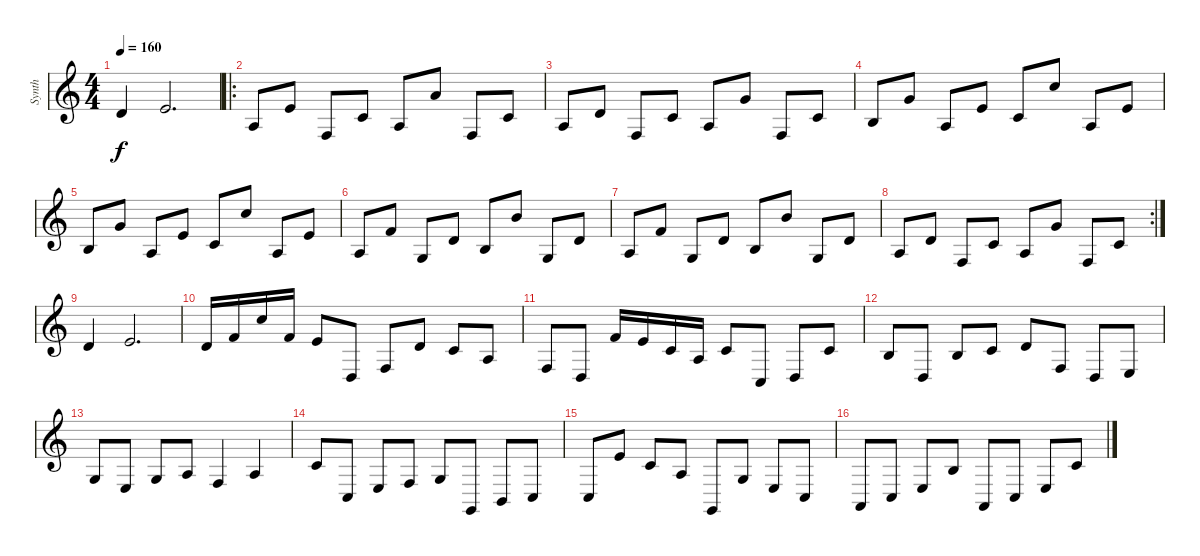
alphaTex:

\track ("Synth" "Synth") {instrument acousticgrandpiano}
\staff {score}
\tuning (E4 B3 G3 D3 A2 E2) {hide}
\ts (4 4)
\tempo 160
\clef g2
\ks c
7.3.4{dy f} 9.3.2{d} |
\ro
7.4.8 5.2.8 8.5.8 5.3.8 7.4.8 5.1.8 8.5.8 5.3.8 |
7.4.8 3.2.8 8.5.8 5.3.8 7.4.8 3.1.8 8.5.8 5.3.8 |
9.4.8 8.2.8 12.5.8 9.3.8 10.4.8 8.1.8 12.5.8 9.3.8 |
9.4.8 8.2.8 12.5.8 9.3.8 10.4.8 8.1.8 12.5.8 9.3.8 |
7.4.8 6.2.8 10.5.8 7.3.8 9.4.8 7.1.8 10.5.8 7.3.8 |
7.4.8 6.2.8 10.5.8 7.3.8 9.4.8 7.1.8 10.5.8 7.3.8 |
\rc 2
7.4.8 3.2.8 8.5.8 5.3.8 7.4.8 3.1.8 8.5.8 5.3.8 |
7.3.4 9.3.2{d} |
7.3.16 10.3.16 8.1.16 10.3.16 9.3.8 10.6.8 8.5.8 7.3.8 5.3.8 7.4.8 |
8.5.8 10.6.8 10.3.16 9.3.16 5.3.16 2.3.16 5.3.8 8.6.8 5.5.8 5.3.8 |
4.3.8 5.5.8 4.3.8 5.3.8 7.3.8 8.5.8 10.6.8 7.5.8 |
0.3.8 2.4.8 0.3.8 2.3.8 3.4.4 7.4.4 |
10.4.8 8.6.8 7.5.8 8.5.8 5.4.8 3.6.8 2.5.8 3.5.8 |
3.5.8 0.1.8 1.2.8 2.3.8 3.6.8 0.3.8 2.4.8 3.5.8 |
5.6.8 3.5.8 2.4.8 4.3.8 5.6.8 3.5.8 2.4.8 5.3.8
